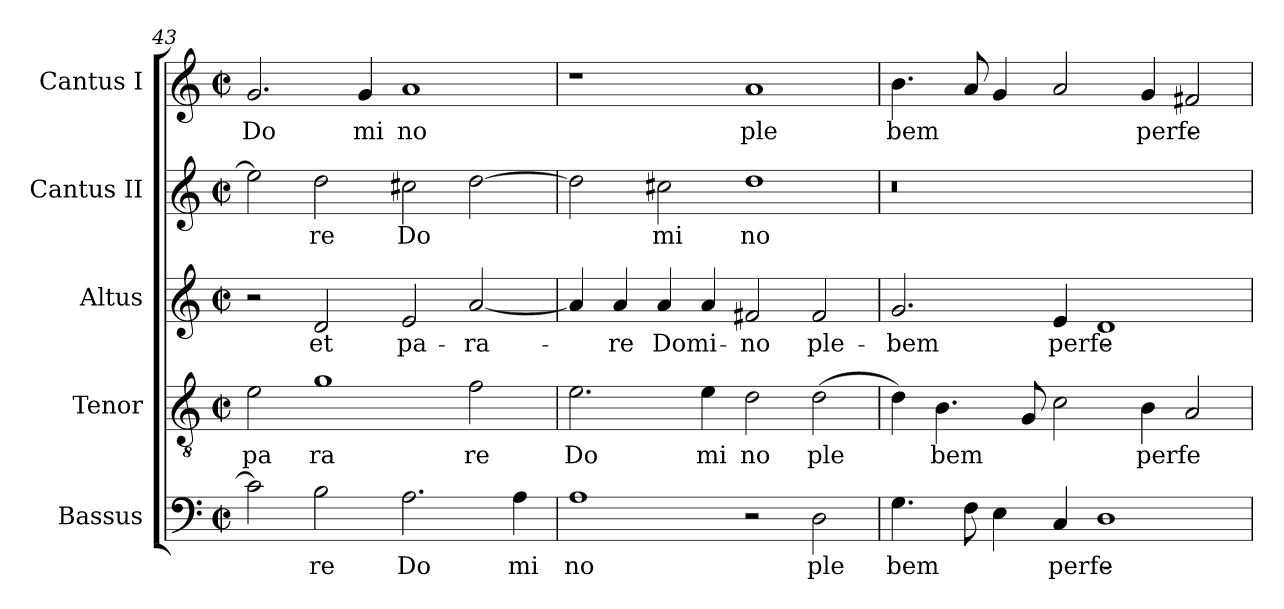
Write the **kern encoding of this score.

**kern	**text	**kern	**text	**kern	**text	**kern	**text	**kern	**text
*part5	*part5	*part4	*part4	*part3	*part3	*part2	*part2	*part1	*part1
*staff5	*staff5	*staff4	*staff4	*staff3	*staff3	*staff2	*staff2	*staff1	*staff1
*I"Bassus	*	*I"Tenor	*	*I"Altus	*	*I"Cantus II	*	*I"Cantus I	*
*clefF4	*	*clefGv2	*	*clefG2	*	*clefG2	*	*clefG2	*
*M2/2	*	*M2/2	*	*M2/2	*	*M2/2	*	*M2/2	*
*met(c|)	*	*met(c|)	*	*met(c|)	*	*met(c|)	*	*met(c|)	*
=43	=43	=43	=43	=43	=43	=43	=43	=43	=43
!	!	!	!LO:LY:b:cj	!	!	!	!	!	!LO:LY:b:cj
2c\]	.	2e\	pa	2r	.	2ee\]	.	2.g/	Do
!	!LO:LY:b:cj	!	!LO:LY:b:cj	!	!LO:LY:b:cj	!	!LO:LY:b:cj	!	!
2B\	re	1g	ra	2d/	et	2dd\	re	.	.
!	!	!	!	!	!	!	!	!	!LO:LY:b:cj
.	.	.	.	.	.	.	.	4g/	mi
!	!LO:LY:b:cj	!	!	!	!LO:LY:b:cj	!	!LO:LY:b	!	!LO:LY:b:cj
2.A\	Do	.	.	2e/	pa-	2cc#X\	Do	1a	no
!	!	!	!LO:LY:b:cj	!	!LO:LY:b:cj	!	!	!	!
.	.	2f\	re	[<2a/	-ra-	[>2dd\	.	.	.
!	!LO:LY:b:cj	!	!	!	!	!	!	!	!
4A\	mi	.	.	.	.	.	.	.	.
=44	=44	=44	=44	=44	=44	=44	=44	=44	=44
!	!LO:LY:b:cj	!	!LO:LY:b:cj	!	!	!	!	!	!
1A	no	2.e\	Do	4a/]	.	2dd\]	.	1r	.
!	!	!	!	!	!LO:LY:b:cj	!	!	!	!
.	.	.	.	4a/	-re	.	.	.	.
!	!	!	!	!	!LO:LY:b:cj	!	!LO:LY:b:cj	!	!
.	.	.	.	4a/	Domi-	2cc#X\	mi	.	.
!	!	!	!LO:LY:b:cj	!	!	!	!	!	!
.	.	4e\	mi	4a/	.	.	.	.	.
!	!	!	!LO:LY:b:cj	!	!LO:LY:b:cj	!	!LO:LY:b:cj	!	!LO:LY:b:cj
2r	.	2d\	no	2f#X/	-no	1dd	no	1a	ple
!	!LO:LY:b:cj	!	!LO:LY:b	!	!LO:LY:b:cj	!	!	!	!
2D\	ple	(>2d\	ple	2f#/	ple-	.	.	.	.
!!LO:LB:g=z
=45	=45	=45	=45	=45	=45	=45	=45	=45	=45
!	!LO:LY:b	!	!	!	!LO:LY:b:cj	!	!	!	!LO:LY:b
4.G\	bem	4d\)	.	2.g/	-bem	0r	.	4.b\	bem
!	!	!	!LO:LY:b	!	!	!	!	!	!
.	.	4.B\	bem	.	.	.	.	.	.
8F\	.	.	.	.	.	.	.	8a/	.
4E\	.	.	.	.	.	.	.	4g/	.
.	.	8G/	.	.	.	.	.	.	.
!	!LO:LY:b:cj	!	!	!	!LO:LY:b:cj	!	!	!	!
4C/	perfe-	2c\	.	4e/	perfe-	.	.	2a/	.
1D	.	.	.	1d	.	.	.	.	.
!	!	!	!LO:LY:b:cj	!	!	!	!	!	!LO:LY:b:cj
.	.	4B\	perfe	.	.	.	.	4g/	perfe-
.	.	2A/	.	.	.	.	.	2f#X/	.
=	=	=	=	=	=	=	=	=	=
*-	*-	*-	*-	*-	*-	*-	*-	*-	*-
